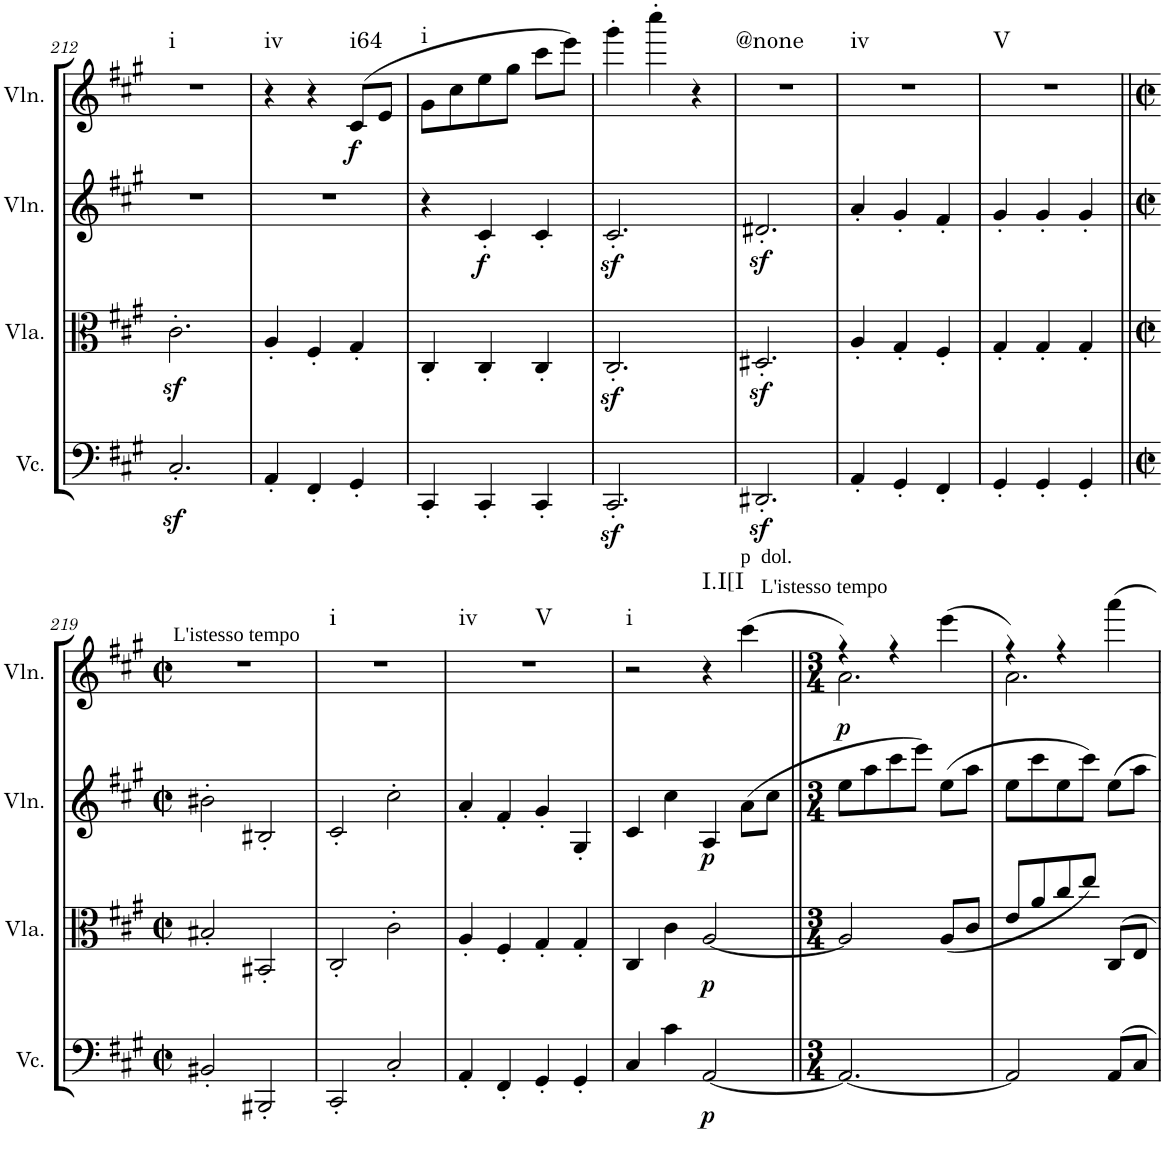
**kern	**dynam	**kern	**dynam	**kern	**dynam	**kern	**dynam	**harte
*part4	*part4	*part3	*part3	*part2	*part2	*part1	*part1	*part1
*staff4	*staff4	*staff3	*staff3	*staff2	*staff2	*staff1	*staff1	*
*I"Violoncello	*	*I"Viola	*	*I"Violin	*	*I"Violin	*	*
*I'Vc.	*	*I'Vla.	*	*I'Vln.	*	*I'Vln.	*	*
!!LO:PB:g=z
*clefF4	*	*clefC3	*	*clefG2	*	*clefG2	*	*
*k[f#c#g#]	*	*k[f#c#g#]	*	*k[f#c#g#]	*	*k[f#c#g#]	*	*
*M3/4	*	*M3/4	*	*M3/4	*	*M3/4	*	*
=212	=212	=212	=212	=212	=212	=212	=212	=212
!	!	!	!	!	!	!	!	!LO:H:kt=i
2.C#z<'/	.	2.c#z<'\	.	2.r	.	2.r	.	N
=213	=213	=213	=213	=213	=213	=213	=213	=213
!	!	!	!	!	!	!	!	!LO:H:kt=iv
4AA'/	.	4A'/	.	2.r	.	4r	.	N
4FF#'/	.	4F#'/	.	.	.	4r	.	.
!	!	!	!	!	!	!	!LO:DY:b	!LO:H:kt=i64
4GG#'/	.	4G#'/	.	.	.	(8c#/L	f	N
.	.	.	.	.	.	8e/J	.	.
=214	=214	=214	=214	=214	=214	=214	=214	=214
!	!	!	!	!	!	!	!	!LO:H:kt=i
4CC#'/	.	4C#'/	.	4r	.	8g#\L	.	N
.	.	.	.	.	.	8cc#\	.	.
!	!	!	!	!	!LO:DY:b	!	!	!
4CC#'/	.	4C#'/	.	4c#'/	f	8ee\	.	.
.	.	.	.	.	.	8gg#\J	.	.
4CC#'/	.	4C#'/	.	4c#'/	.	8ccc#\L	.	.
.	.	.	.	.	.	8eee\J)	.	.
=215	=215	=215	=215	=215	=215	=215	=215	=215
2.CC#z<'/	.	2.C#z<'/	.	2.c#z<'/	.	4ggg#'\	.	.
.	.	.	.	.	.	4cccc#'\	.	.
.	.	.	.	.	.	4r	.	.
=216	=216	=216	=216	=216	=216	=216	=216	=216
!	!	!	!	!	!	!	!	!LO:H:kt=@none
2.DD#Xz<'/	.	2.D#Xz<'/	.	2.d#Xz<'/	.	2.r	.	N
=217	=217	=217	=217	=217	=217	=217	=217	=217
!	!	!	!	!	!	!	!	!LO:H:kt=iv
4AA'/	.	4A'/	.	4a'/	.	2.r	.	N
4GG#'/	.	4G#'/	.	4g#'/	.	.	.	.
4FF#'/	.	4F#'/	.	4f#'/	.	.	.	.
=218	=218	=218	=218	=218	=218	=218	=218	=218
!	!	!	!	!	!	!	!	!LO:H:kt=V
4GG#'/	.	4G#'/	.	4g#'/	.	2.r	.	N
4GG#'/	.	4G#'/	.	4g#'/	.	.	.	.
4GG#'/	.	4G#'/	.	4g#'/	.	.	.	.
!!LO:LB:g=z
=219||	=219||	=219||	=219||	=219||	=219||	=219||	=219||	=219||
*M2/2	*	*M2/2	*	*M2/2	*	*M2/2	*	*
*met(c|)	*	*met(c|)	*	*met(c|)	*	*met(c|)	*	*
!	!	!	!	!	!	!LO:TX:a:t=L'istesso tempo	!	!
2BB#X'/	.	2B#X'/	.	2b#X'\	.	1r	.	.
2BBB#X'/	.	2BB#X'/	.	2B#X'/	.	.	.	.
=220	=220	=220	=220	=220	=220	=220	=220	=220
!	!	!	!	!	!	!	!	!LO:H:kt=i
2CC#'/	.	2C#'/	.	2c#'/	.	1r	.	N
2C#'/	.	2c#'\	.	2cc#'\	.	.	.	.
=221	=221	=221	=221	=221	=221	=221	=221	=221
!	!	!	!	!	!	!	!	!LO:H:n=1:kt=iv
!	!	!	!	!	!	!	!	!LO:H:n=2:kt=V
4AA'/	.	4A'/	.	4a'/	.	1r	.	N N
4FF#'/	.	4F#'/	.	4f#'/	.	.	.	.
4GG#'/	.	4G#'/	.	4g#'/	.	.	.	.
4GG#'/	.	4G#'/	.	4G#'/	.	.	.	.
=222	=222	=222	=222	=222	=222	=222	=222	=222
!	!	!	!	!	!	!	!	!LO:H:kt=i
4C#/	.	4C#/	.	4c#/	.	2r	.	N
4c#\	.	4c#\	.	4cc#\	.	.	.	.
!	!LO:DY:b	!	!LO:DY:b	!	!LO:DY:b	!	!	!LO:H:kt=I.I[I
[2AA/	p	[2A/	p	4A/	p	4r	.	N
!	!	!	!	!	!	!LO:TX:a:t=L'istesso tempo	!	!
!	!	!	!	!	!	!LO:TX:a:t=p  dol.	!	!
.	.	.	.	(8a\L	.	(4ccc#\	.	.
.	.	.	.	8cc#\J	.	.	.	.
=223||	=223||	=223||	=223||	=223||	=223||	=223||	=223||	=223||
*M3/4	*	*M3/4	*	*M3/4	*	*M3/4	*	*
*	*	*	*	*	*	*^	*	*
!	!	!	!	!	!	!	!	!LO:DY:b	!
2.AA/_	.	2A/]	.	8ee\L	.	4r)	2.a\	p	.
.	.	.	.	8aa\	.	.	.	.	.
.	.	.	.	8ccc#\	.	4r	.	.	.
.	.	.	.	8eee\J)	.	.	.	.	.
.	.	(8A/L	.	(8ee\L	.	(>4eee\	.	.	.
.	.	8c#/J	.	8aa\J	.	.	.	.	.
=224	=224	=224	=224	=224	=224	=224	=224	=224	=224
2AA/]	.	8e/L	.	8ee\L	.	4r)	2.a\	.	.
.	.	8a/	.	8ccc#\	.	.	.	.	.
.	.	8cc#/	.	8ee\	.	4r	.	.	.
.	.	8ee/J)	.	8ccc#\J)	.	.	.	.	.
8AA/L	.	8C#/L	.	8ee\L	.	4aaa\	.	.	.
8C#/J	.	8E/J	.	8aa\J	.	.	.	.	.
*	*	*	*	*	*	*v	*v	*	*
=	=	=	=	=	=	=	=	=
*-	*-	*-	*-	*-	*-	*-	*-	*-
